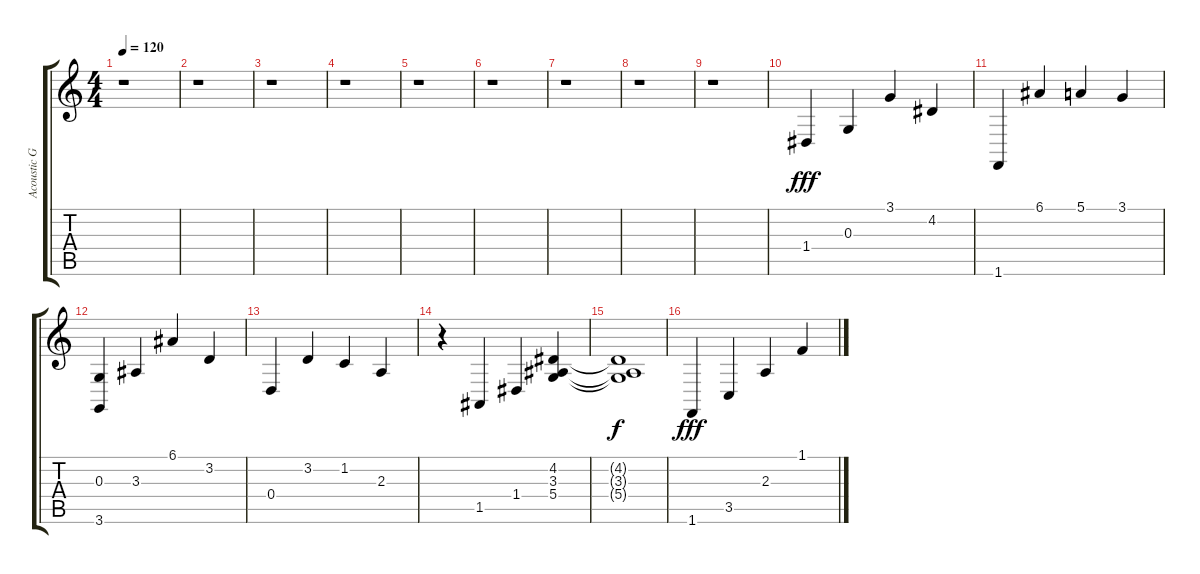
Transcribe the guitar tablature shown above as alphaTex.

\track ("Acoustic Grand Piano" "Acoustic G") {instrument acousticgrandpiano}
\staff {score tabs}
\tuning (E4 B3 G3 D3 A2 E2) {hide}
\ts (4 4)
\tempo 120
\clef g2
\ks c
r.1{dy fff} |
r.1 |
r.1 |
r.1 |
r.1 |
r.1 |
r.1 |
r.1 |
r.1 |
1.4.4 0.3.4 3.1.4 4.2.4 |
1.6.4 6.1.4 5.1.4 3.1.4 |
(0.3 3.6).4 3.3.4 6.1.4 3.2.4 |
0.4.4 3.2.4 1.2.4 2.3.4 |
r.4 1.5.4 1.4.4 (4.2 3.3 5.4).4 |
(4.2{t} 3.3{t} 5.4{t}).1{dy f} |
1.6.4{dy fff} 3.5.4 2.3.4 1.1.4
